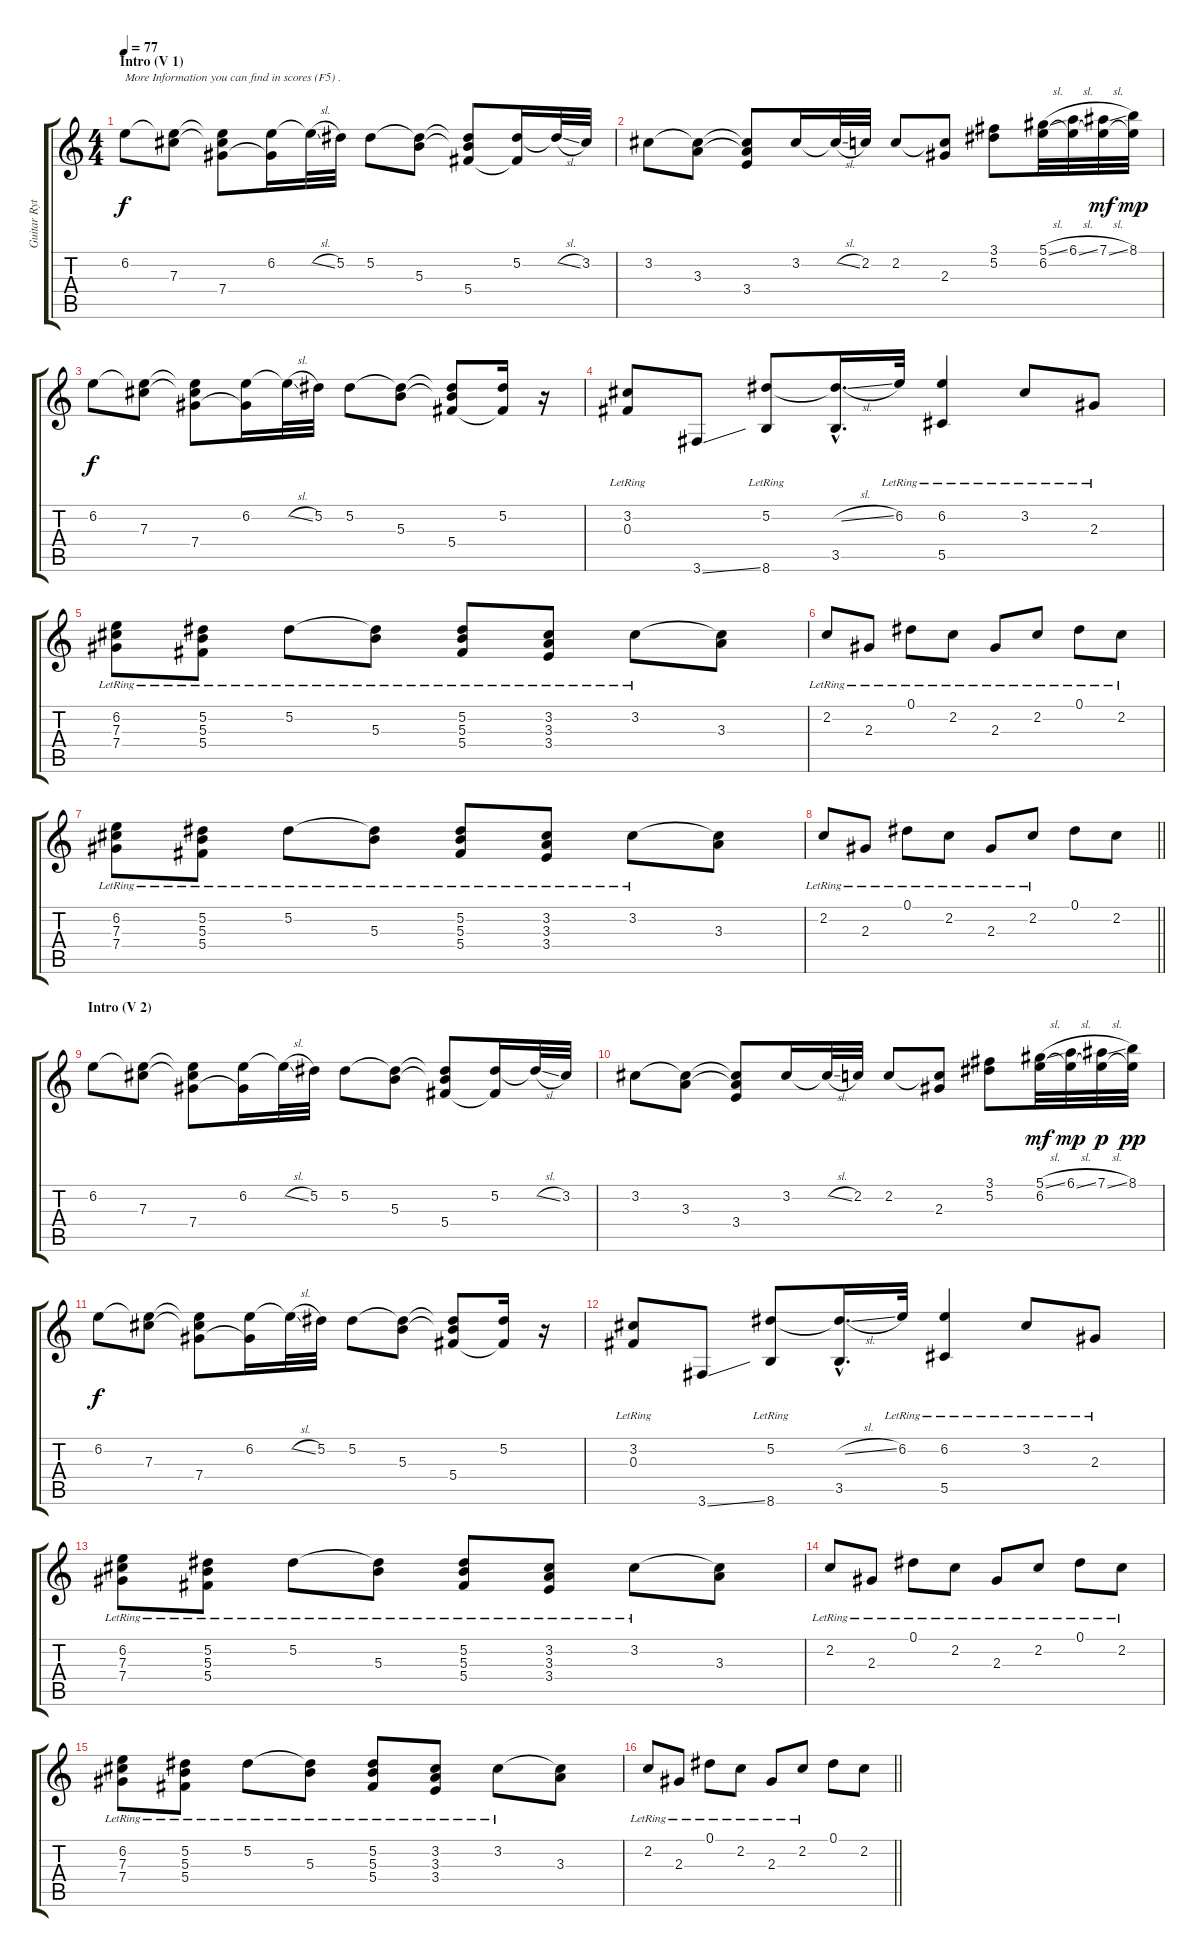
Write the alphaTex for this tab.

\track ("Guitar Rythm (Clean)" "Guitar Ryt") {instrument acousticguitarsteel}
\staff {score tabs}
\tuning (Eb4 Bb3 Gb3 Db3 Ab2 Eb2) {hide}
\ts (4 4)
\section ("" "Intro (V 1)")
\tempo 77
\clef g2
\ks c
6.2.8{txt "More Information you can find in scores (F5) ." dy f instrument acousticguitarsteel} (6.2{t} 7.3).8 (6.2{t} 7.3{t} 7.4).8 (6.2 7.4{t}).16 6.2{sl t}.32 5.2.32 5.2.8 (5.2{t} 5.3).8 (5.2{t} 5.3{t} 5.4).8 (5.2 5.4{t}).16 5.2{sl t}.32 3.2.32 |
3.2.8 (3.2{t} 3.3).8 (3.2{t} 3.3{t} 3.4).8 3.2.16 3.2{sl t}.32 2.2.32 2.2.8 (2.2{t} 2.3).8 (3.1 5.2).8 (5.1{sl} 6.2).32 (6.1{sl} 6.2{t}).32 (7.1{sl} 6.2{t}).32{dy mf} (8.1 6.2{t}).32{dy mp} |
6.2.8{dy f} (6.2{t} 7.3).8 (6.2{t} 7.3{t} 7.4).8 (6.2 7.4{t}).16 6.2{sl t}.32 5.2.32 5.2.8 (5.2{t} 5.3).8 (5.2{t} 5.3{t} 5.4).8 (5.2 5.4{t}).16 r.16 |
(3.2{lr} 0.3).8 3.6{ss}.8 (5.2{lr} 8.6).8 (5.2{sl hac t} 3.5{hac}).16{d} 6.2{lr}.32 (6.2{lr} 5.5).4 3.2{lr}.8 2.3{lr}.8 |
(6.2{lr} 7.3{lr} 7.4{lr}).8 (5.2{lr} 5.3{lr} 5.4{lr}).8 5.2{lr}.8 (5.2{t} 5.3{lr}).8 (5.2{lr} 5.3{lr} 5.4{lr}).8 (3.2{lr} 3.3{lr} 3.4{lr}).8 3.2{lr}.8 (3.2{t} 3.3).8 |
2.2{lr}.8 2.3{lr}.8 0.1{lr}.8 2.2{lr}.8 2.3{lr}.8 2.2{lr}.8 0.1{lr}.8 2.2{lr}.8 |
(6.2{lr} 7.3{lr} 7.4{lr}).8 (5.2{lr} 5.3{lr} 5.4{lr}).8 5.2{lr}.8 (5.2{t} 5.3{lr}).8 (5.2{lr} 5.3{lr} 5.4{lr}).8 (3.2{lr} 3.3{lr} 3.4{lr}).8 3.2{lr}.8 (3.2{t} 3.3).8 |
\barLineRight lightlight
2.2{lr}.8 2.3{lr}.8 0.1{lr}.8 2.2{lr}.8 2.3{lr}.8 2.2{lr}.8 0.1.8 2.2.8 |
\section ("" "Intro (V 2)")
6.2.8 (6.2{t} 7.3).8 (6.2{t} 7.3{t} 7.4).8 (6.2 7.4{t}).16 6.2{sl t}.32 5.2.32 5.2.8 (5.2{t} 5.3).8 (5.2{t} 5.3{t} 5.4).8 (5.2 5.4{t}).16 5.2{sl t}.32 3.2.32 |
3.2.8 (3.2{t} 3.3).8 (3.2{t} 3.3{t} 3.4).8 3.2.16 3.2{sl t}.32 2.2.32 2.2.8 (2.2{t} 2.3).8 (3.1 5.2).8 (5.1{sl} 6.2).32{dy mf} (6.1{sl} 6.2{t}).32{dy mp} (7.1{sl} 6.2{t}).32{dy p} (8.1 6.2{t}).32{dy pp} |
6.2.8{dy f} (6.2{t} 7.3).8 (6.2{t} 7.3{t} 7.4).8 (6.2 7.4{t}).16 6.2{sl t}.32 5.2.32 5.2.8 (5.2{t} 5.3).8 (5.2{t} 5.3{t} 5.4).8 (5.2 5.4{t}).16 r.16 |
(3.2{lr} 0.3).8 3.6{ss}.8 (5.2{lr} 8.6).8 (5.2{sl hac t} 3.5{hac}).16{d} 6.2{lr}.32 (6.2{lr} 5.5).4 3.2{lr}.8 2.3{lr}.8 |
(6.2{lr} 7.3{lr} 7.4{lr}).8 (5.2{lr} 5.3{lr} 5.4{lr}).8 5.2{lr}.8 (5.2{t} 5.3{lr}).8 (5.2{lr} 5.3{lr} 5.4{lr}).8 (3.2{lr} 3.3{lr} 3.4{lr}).8 3.2{lr}.8 (3.2{t} 3.3).8 |
2.2{lr}.8 2.3{lr}.8 0.1{lr}.8 2.2{lr}.8 2.3{lr}.8 2.2{lr}.8 0.1{lr}.8 2.2{lr}.8 |
(6.2{lr} 7.3{lr} 7.4{lr}).8 (5.2{lr} 5.3{lr} 5.4{lr}).8 5.2{lr}.8 (5.2{t} 5.3{lr}).8 (5.2{lr} 5.3{lr} 5.4{lr}).8 (3.2{lr} 3.3{lr} 3.4{lr}).8 3.2{lr}.8 (3.2{t} 3.3).8 |
\barLineRight lightlight
2.2{lr}.8 2.3{lr}.8 0.1{lr}.8 2.2{lr}.8 2.3{lr}.8 2.2{lr}.8 0.1.8 2.2.8
